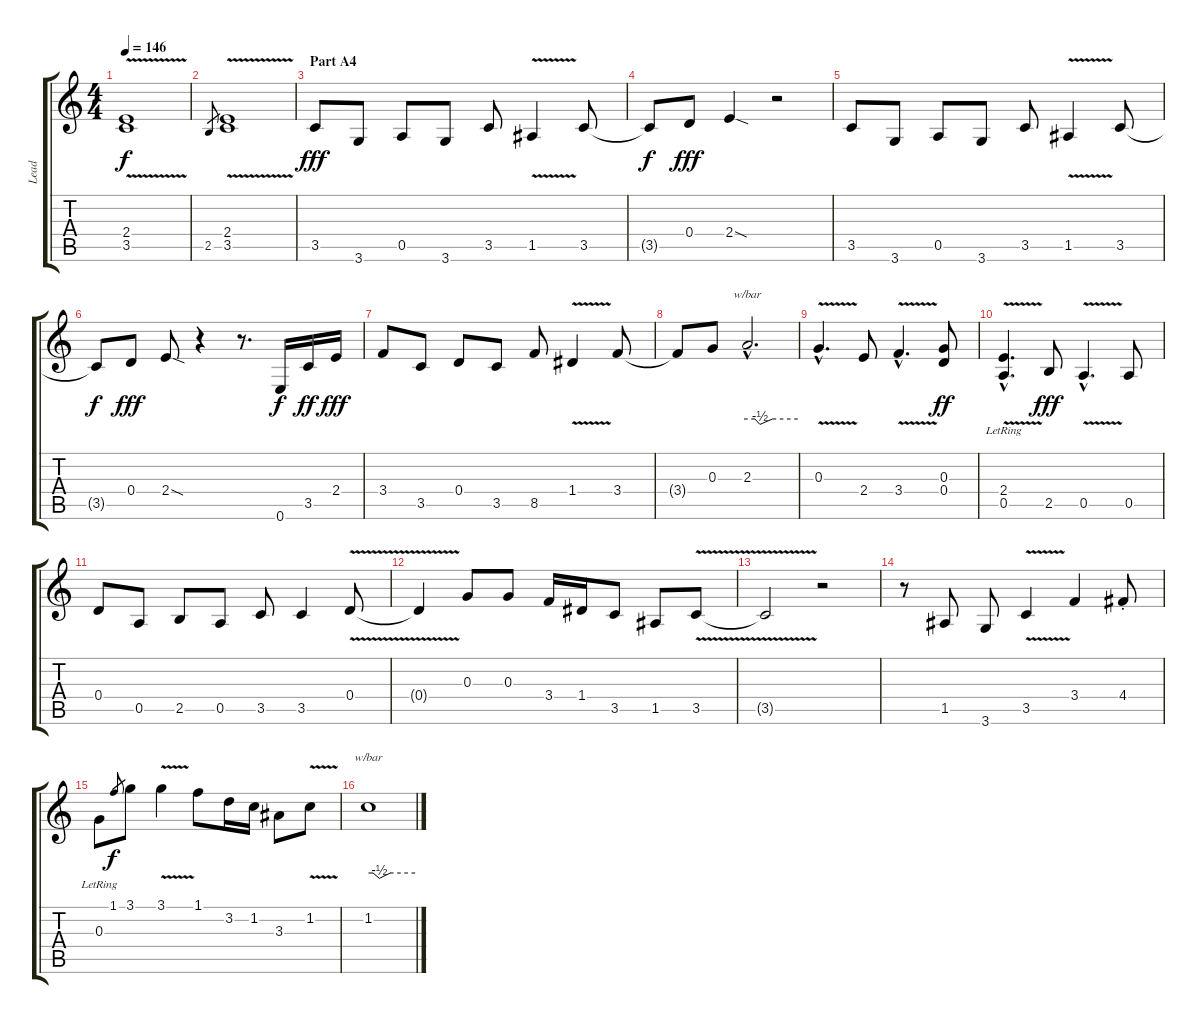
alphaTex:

\track ("Lead" "Lead") {instrument acousticguitarnylon}
\staff {score tabs}
\tuning (E4 B3 G3 D3 A2 E2) {hide}
\ts (4 4)
\tempo 146
\clef g2
\ks c
(2.4 3.5{v}).1{dy f} |
2.5.8{gr} (2.4 3.5{v}).1 |
\section ("" "Part A4")
3.5.8{dy fff volume 16 instrument electricguitarclean} 3.6.8 0.5.8 3.6.8 3.5.8 1.5{v}.4 3.5.8 |
3.5{t}.8{dy f} 0.4.8{dy fff} 2.4{sod}.4 r.2 |
3.5.8 3.6.8 0.5.8 3.6.8 3.5.8 1.5{v}.4 3.5.8 |
3.5{t}.8{dy f} 0.4.8{dy fff} 2.4{sod}.8 r.4 r.8{d} 0.6.16{dy f} 3.5.16{dy ff} 2.4.16{dy fff} |
3.4.8 3.5.8 0.4.8 3.5.8 8.5.8 1.4{v}.4 3.4.8 |
3.4{t}.8 0.3.8 2.3{hac}.2{d tbe (custom default 0 0 9 0 15 -2 30 0 60 0)} |
0.3{v hac}.4{d} 2.4.8 3.4{v hac}.4{d} (0.3 0.4).8{dy ff} |
(2.4{v hac lr} 0.5{hac}).4{d} 2.5.8{dy fff} 0.5{v hac}.4{d} 0.5.8 |
0.4.8 0.5.8 2.5.8 0.5.8 3.5.8 3.5.4 0.4{v}.8 |
0.4{t}.4 0.3.8 0.3.8 3.4.16 1.4.16 3.5.8 1.5.8 3.5{v}.8 |
3.5{t}.2 r.2 |
r.8 1.5.8 3.6.8 3.5{v}.4 3.4.4 4.4{st}.8 |
0.3{lr}.8{volume 16 instrument electricguitarjazz} 1.1.8{gr dy f} 3.1.8 3.1{v}.4 1.1.8 3.2.16 1.2.16 3.3.8 1.2{v}.8 |
1.2.1{tbe (custom default 0 0 6 0 14 -2 28 0 60 0)}
